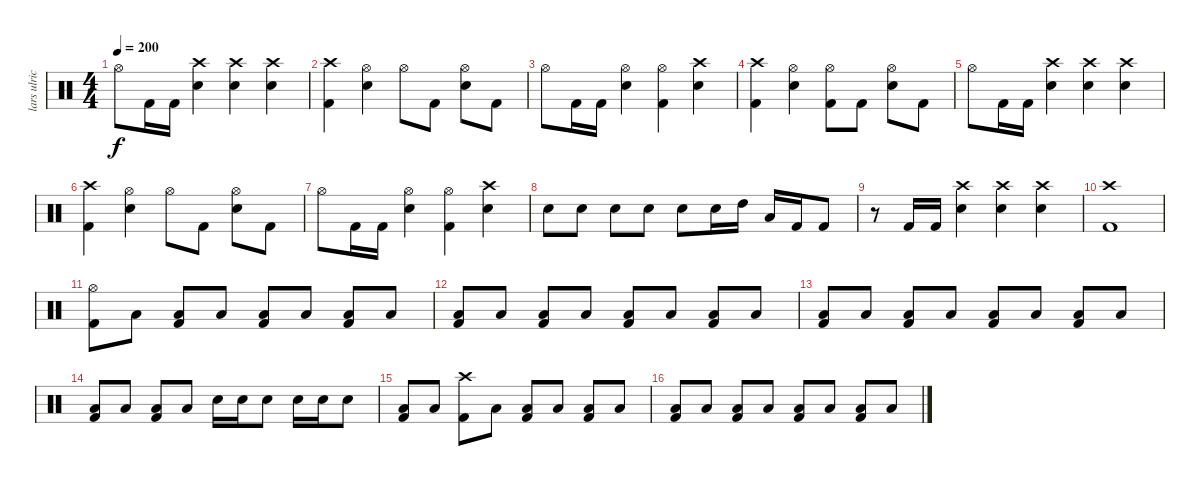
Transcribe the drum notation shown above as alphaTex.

\track ("lars ulrich" "lars ulric") {instrument percussion}
\staff {score}
\articulation defaults
\ts (4 4)
\tempo 200
\clef neutral
\ks c "Hi-Hat (open)".8{dy f} "Kick (hit) 2".16 "Kick (hit) 2".16
("Crash high (hit)" "Electric Snare (hit)").4 ("Crash high (hit)" "Electric Snare (hit)").4 ("Crash high (hit)" "Electric Snare (hit)").4 |
("Crash high (hit)" "Kick (hit) 2").4 ("Hi-Hat (open)" "Electric Snare (hit)").4 "Hi-Hat (open)".8 "Kick (hit) 2".8 ("Hi-Hat (open)" "Electric Snare (hit)").8 "Kick (hit) 2".8 |
"Hi-Hat (open)".8 "Kick (hit) 2".16 "Kick (hit) 2".16 ("Hi-Hat (open)" "Electric Snare (hit)").4 ("Hi-Hat (open)" "Kick (hit) 2").4 ("Crash high (hit)" "Electric Snare (hit)").4 |
("Crash high (hit)" "Kick (hit) 2").4 ("Hi-Hat (open)" "Electric Snare (hit)").4 ("Hi-Hat (open)" "Kick (hit) 2").8 "Kick (hit) 2".8 ("Hi-Hat (open)" "Electric Snare (hit)").8 "Kick (hit) 2".8 |
"Hi-Hat (open)".8 "Kick (hit) 2".16 "Kick (hit) 2".16 ("Crash high (hit)" "Electric Snare (hit)").4 ("Crash high (hit)" "Electric Snare (hit)").4 ("Crash high (hit)" "Electric Snare (hit)").4 |
("Crash high (hit)" "Kick (hit) 2").4 ("Hi-Hat (open)" "Electric Snare (hit)").4 "Hi-Hat (open)".8 "Kick (hit) 2".8 ("Hi-Hat (open)" "Electric Snare (hit)").8 "Kick (hit) 2".8 |
"Hi-Hat (open)".8 "Kick (hit) 2".16 "Kick (hit) 2".16 ("Hi-Hat (open)" "Electric Snare (hit)").4 ("Hi-Hat (open)" "Kick (hit) 2").4 ("Crash high (hit)" "Electric Snare (hit)").4 |
"Electric Snare (hit)".8 "Electric Snare (hit)".8 "Electric Snare (hit)".8 "Electric Snare (hit)".8 "Electric Snare (hit)".8 "Electric Snare (hit)".16 "High Tom (hit)".16 "Low Tom (hit)".16 "Kick (hit) 2".16 "Kick (hit) 2".8 |
r.8 "Kick (hit) 2".16 "Kick (hit) 2".16 ("Crash high (hit)" "Electric Snare (hit)").4 ("Crash high (hit)" "Electric Snare (hit)").4 ("Crash high (hit)" "Electric Snare (hit)").4 |
("Crash high (hit)" "Kick (hit) 2").1 |
("Hi-Hat (open)" "Kick (hit) 2").8 "Low Floor Tom (hit)".8 ("Low Floor Tom (hit)" "Kick (hit) 2").8 "Low Floor Tom (hit)".8 ("Low Floor Tom (hit)" "Kick (hit) 2").8 "Low Floor Tom (hit)".8 ("Low Floor Tom (hit)" "Kick (hit) 2").8 "Low Floor Tom (hit)".8 |
("Low Floor Tom (hit)" "Kick (hit) 2").8 "Low Floor Tom (hit)".8 ("Low Floor Tom (hit)" "Kick (hit) 2").8 "Low Floor Tom (hit)".8 ("Low Floor Tom (hit)" "Kick (hit) 2").8 "Low Floor Tom (hit)".8 ("Low Floor Tom (hit)" "Kick (hit) 2").8 "Low Floor Tom (hit)".8 |
("Low Floor Tom (hit)" "Kick (hit) 2").8 "Low Floor Tom (hit)".8 ("Low Floor Tom (hit)" "Kick (hit) 2").8 "Low Floor Tom (hit)".8 ("Low Floor Tom (hit)" "Kick (hit) 2").8 "Low Floor Tom (hit)".8 ("Low Floor Tom (hit)" "Kick (hit) 2").8 "Low Floor Tom (hit)".8 |
("Low Floor Tom (hit)" "Kick (hit) 2").8 "Low Floor Tom (hit)".8 ("Low Floor Tom (hit)" "Kick (hit) 2").8 "Low Floor Tom (hit)".8 "Electric Snare (hit)".16 "Electric Snare (hit)".16 "Electric Snare (hit)".8 "Electric Snare (hit)".16 "Electric Snare (hit)".16 "Electric Snare (hit)".8 |
("Low Floor Tom (hit)" "Kick (hit) 2").8 "Low Floor Tom (hit)".8 ("Crash high (hit)" "Kick (hit) 2").8 "Low Floor Tom (hit)".8 ("Low Floor Tom (hit)" "Kick (hit) 2").8 "Low Floor Tom (hit)".8 ("Low Floor Tom (hit)" "Kick (hit) 2").8 "Low Floor Tom (hit)".8 |
("Low Floor Tom (hit)" "Kick (hit) 2").8 "Low Floor Tom (hit)".8 ("Low Floor Tom (hit)" "Kick (hit) 2").8 "Low Floor Tom (hit)".8 ("Low Floor Tom (hit)" "Kick (hit) 2").8 "Low Floor Tom (hit)".8 ("Low Floor Tom (hit)" "Kick (hit) 2").8 "Low Floor Tom (hit)".8
